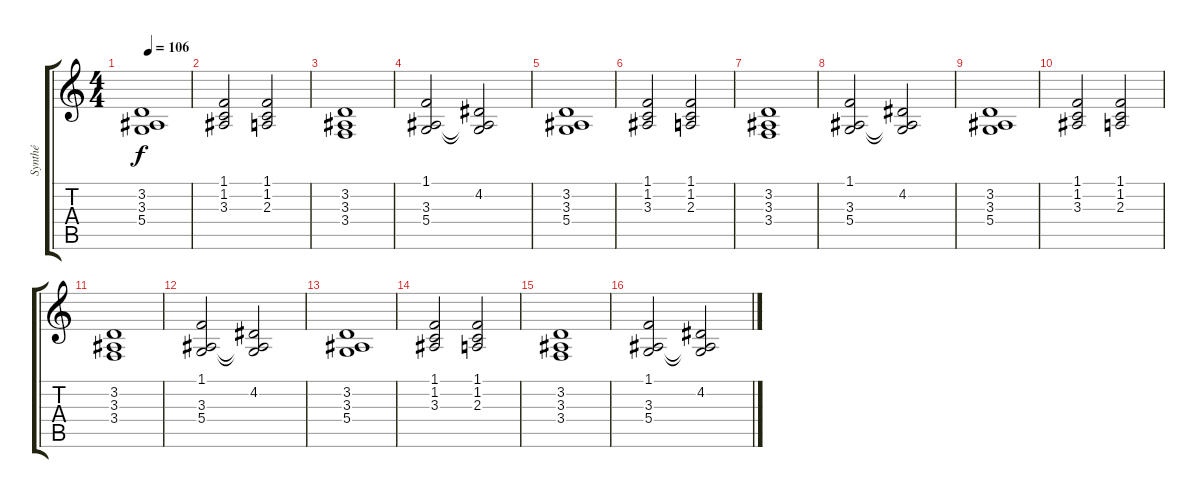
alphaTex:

\track ("Synthé" "Synthé") {instrument stringensemble1}
\staff {score tabs}
\tuning (E4 B3 G3 D3 A2 E2) {hide}
\ts (4 4)
\tempo 106
\clef g2
\ks c
(3.2 3.3 5.4).1{dy f} |
(1.1 1.2 3.3).2 (1.1 1.2 2.3).2 |
(3.2 3.3 3.4).1 |
(1.1 3.3 5.4).2 (4.2 3.3{t} 5.4{t}).2 |
(3.2 3.3 5.4).1 |
(1.1 1.2 3.3).2 (1.1 1.2 2.3).2 |
(3.2 3.3 3.4).1 |
(1.1 3.3 5.4).2 (4.2 3.3{t} 5.4{t}).2 |
(3.2 3.3 5.4).1 |
(1.1 1.2 3.3).2 (1.1 1.2 2.3).2 |
(3.2 3.3 3.4).1 |
(1.1 3.3 5.4).2 (4.2 3.3{t} 5.4{t}).2 |
(3.2 3.3 5.4).1 |
(1.1 1.2 3.3).2 (1.1 1.2 2.3).2 |
(3.2 3.3 3.4).1 |
(1.1 3.3 5.4).2 (4.2 3.3{t} 5.4{t}).2
